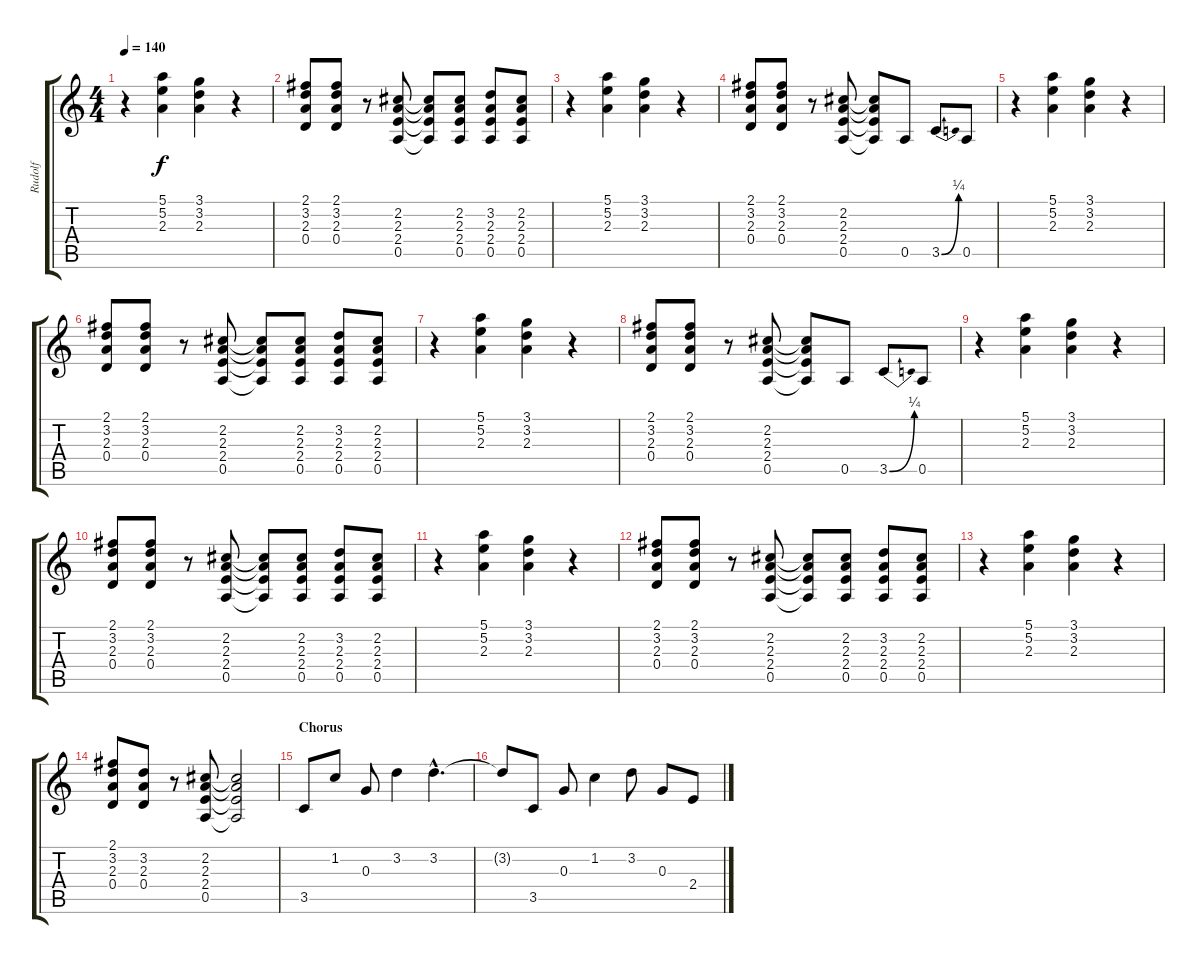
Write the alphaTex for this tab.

\track ("Rudolf" "Rudolf") {instrument distortionguitar}
\staff {score tabs}
\tuning (E4 B3 G3 D3 A2 E2) {hide}
\ts (4 4)
\tempo 140
\clef g2
\ks c
r.4{dy f} (5.1 5.2 2.3).4 (3.1 3.2 2.3).4 r.4 |
(2.1 3.2 2.3 0.4).8 (2.1 3.2 2.3 0.4).8 r.8 (2.2 2.3 2.4 0.5).8 (2.2{t} 2.3{t} 2.4{t} 0.5{t}).8 (2.2 2.3 2.4 0.5).8 (3.2 2.3 2.4 0.5).8 (2.2 2.3 2.4 0.5).8 |
r.4 (5.1 5.2 2.3).4 (3.1 3.2 2.3).4 r.4 |
(2.1 3.2 2.3 0.4).8 (2.1 3.2 2.3 0.4).8 r.8 (2.2 2.3 2.4 0.5).8 (2.2{t} 2.3{t} 2.4{t} 0.5{t}).8 0.5.8 3.5{be (bend 0 0 60 1)}.8 0.5.8 |
r.4 (5.1 5.2 2.3).4 (3.1 3.2 2.3).4 r.4 |
(2.1 3.2 2.3 0.4).8 (2.1 3.2 2.3 0.4).8 r.8 (2.2 2.3 2.4 0.5).8 (2.2{t} 2.3{t} 2.4{t} 0.5{t}).8 (2.2 2.3 2.4 0.5).8 (3.2 2.3 2.4 0.5).8 (2.2 2.3 2.4 0.5).8 |
r.4 (5.1 5.2 2.3).4 (3.1 3.2 2.3).4 r.4 |
(2.1 3.2 2.3 0.4).8 (2.1 3.2 2.3 0.4).8 r.8 (2.2 2.3 2.4 0.5).8 (2.2{t} 2.3{t} 2.4{t} 0.5{t}).8 0.5.8 3.5{be (bend 0 0 60 1)}.8 0.5.8 |
r.4 (5.1 5.2 2.3).4 (3.1 3.2 2.3).4 r.4 |
(2.1 3.2 2.3 0.4).8 (2.1 3.2 2.3 0.4).8 r.8 (2.2 2.3 2.4 0.5).8 (2.2{t} 2.3{t} 2.4{t} 0.5{t}).8 (2.2 2.3 2.4 0.5).8 (3.2 2.3 2.4 0.5).8 (2.2 2.3 2.4 0.5).8 |
r.4 (5.1 5.2 2.3).4 (3.1 3.2 2.3).4 r.4 |
(2.1 3.2 2.3 0.4).8 (2.1 3.2 2.3 0.4).8 r.8 (2.2 2.3 2.4 0.5).8 (2.2{t} 2.3{t} 2.4{t} 0.5{t}).8 (2.2 2.3 2.4 0.5).8 (3.2 2.3 2.4 0.5).8 (2.2 2.3 2.4 0.5).8 |
r.4 (5.1 5.2 2.3).4 (3.1 3.2 2.3).4 r.4 |
(2.1 3.2 2.3 0.4).8 (3.2 2.3 0.4).8 r.8 (2.2 2.3 2.4 0.5).8 (2.2{t} 2.3{t} 2.4{t} 0.5{t}).2 |
\section ("" "Chorus")
3.5.8 1.2.8 0.3.8 3.2.4 3.2{hac}.4{d} |
3.2{t}.8 3.5.8 0.3.8 1.2.4 3.2.8 0.3.8 2.4.8
